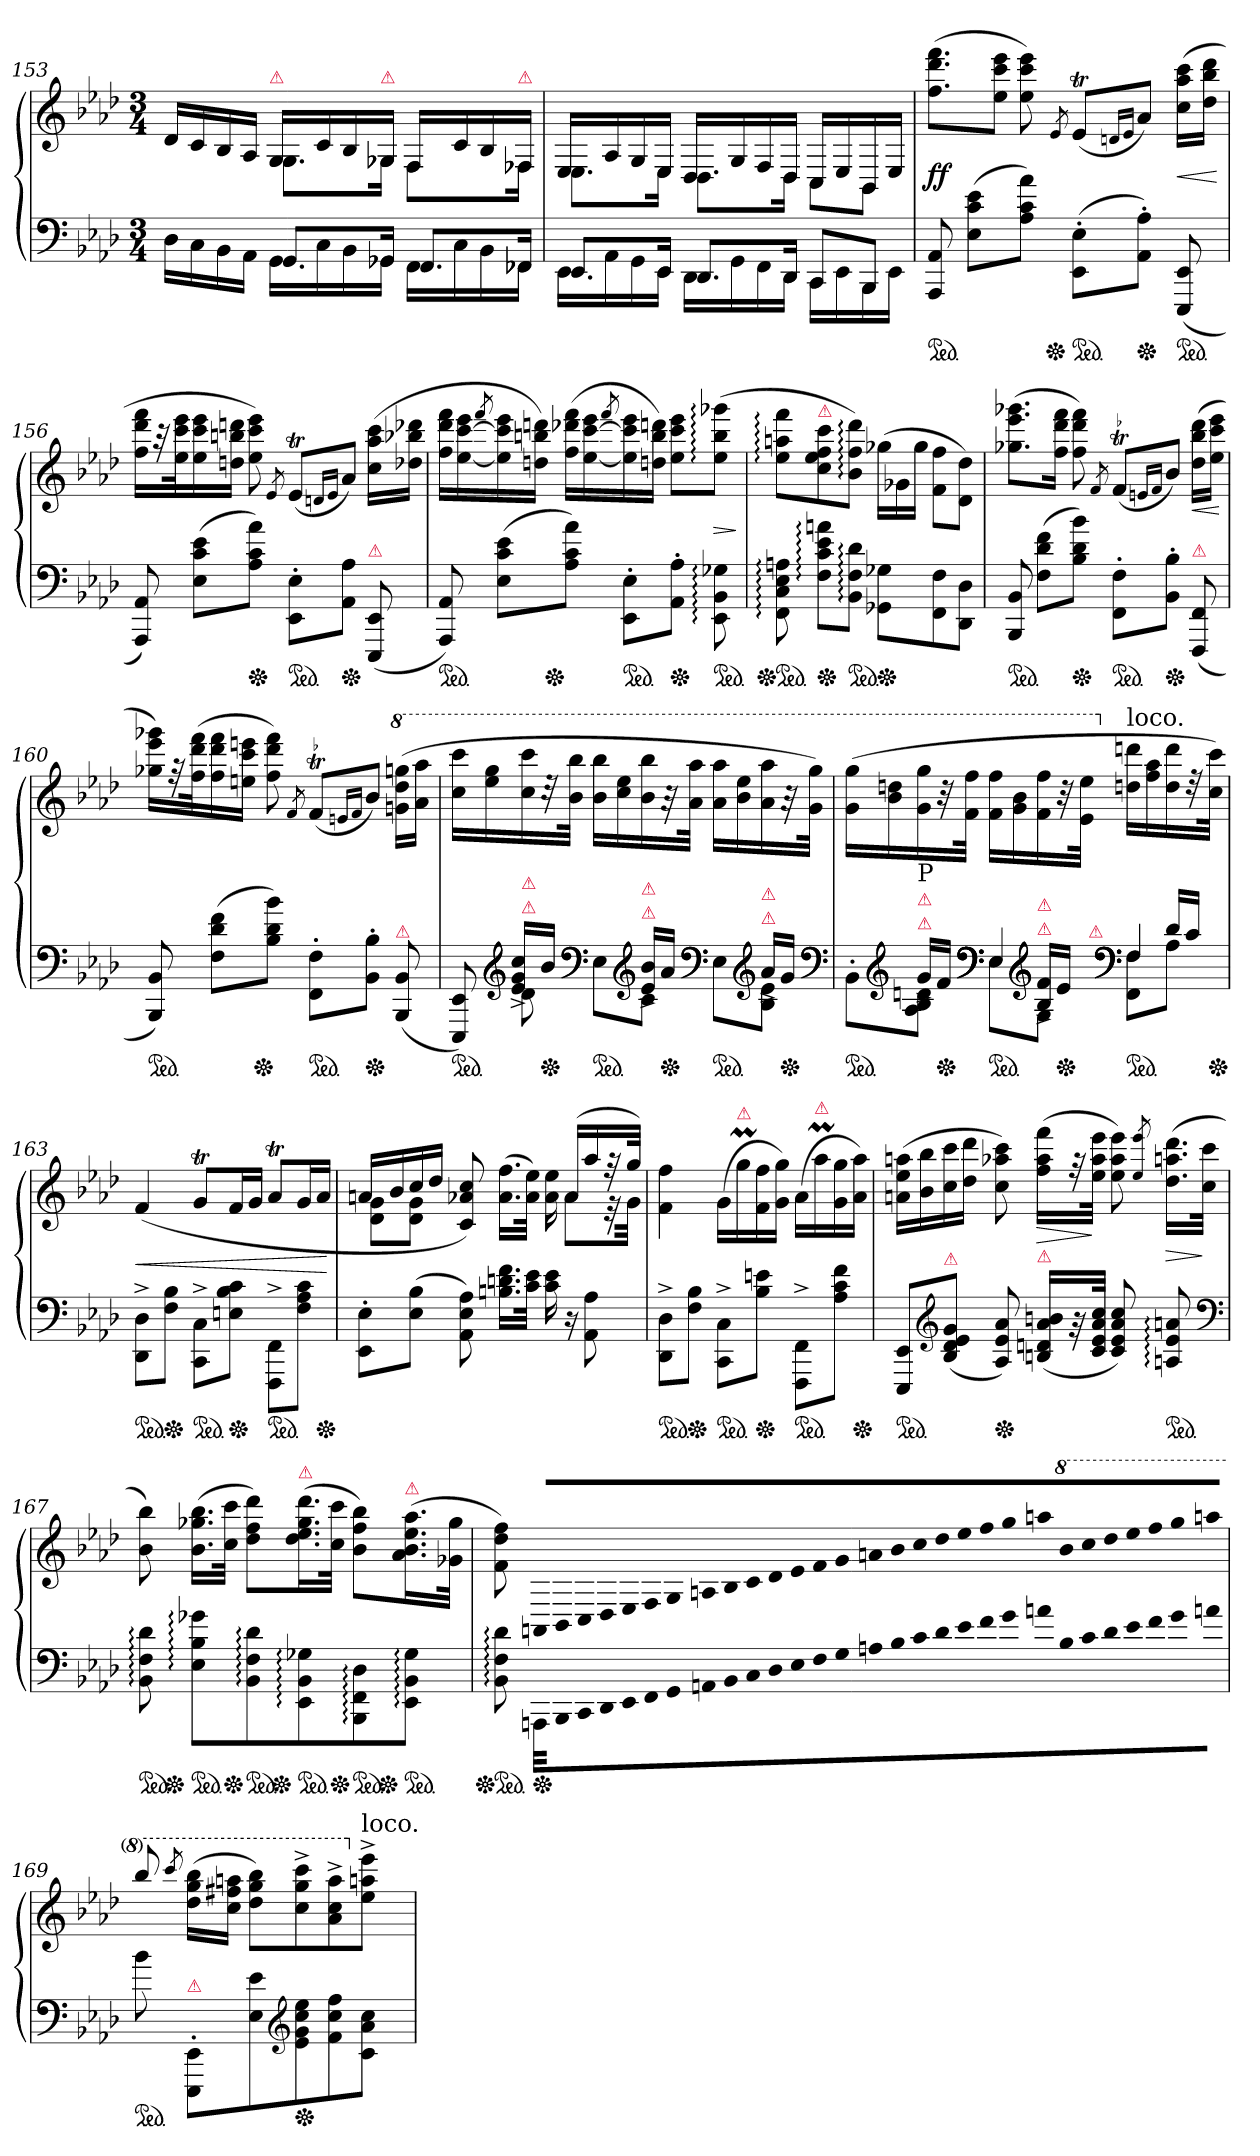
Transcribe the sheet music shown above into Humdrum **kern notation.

**kern	**kern	**dynam
*part1	*part1	*part1
*staff2	*staff1	*staff1/2
*clefF4	*clefG2	*
*k[b-e-a-d-]	*k[b-e-a-d-]	*
*M3/4	*M3/4	*
=153	=153	=153
*^	*^	*
16D-\LL	4ryy	16d-LL	4ryy	.
16C	.	16c	.	.
16BB-	.	16B-	.	.
16AA-JJ	.	16A-JJ	.	.
!	!	!LO:TX:a:color=crimson:t=⚠	!	!
16GGLL	8.GG/L	16G/LL	8.G\L	.
16C\	.	16c/	.	.
16BB-	.	16B-/	.	.
!	!	!LO:TX:a:color=crimson:t=⚠	!	!
16GG-XJJ	16GG-XJk	16G-XJJ	16G-X\Jk	.
!	!	!	!LO:N:vis=8	!
16FFLL	8.FF/L	16F/LL	8.F\L	.
16C\	.	16c/	.	.
16BB-	.	16B-/	.	.
!	!	!LO:TX:a:color=crimson:t=⚠	!	!
16FF-XJJ	16FF-XJk	16F-XJJ	16F-X\Jk	.
=154	=154	=154	=154	=154
16EE-LL	8.EE-/L	16E-/LL	8.E-\L	.
16AA-\	.	16A-/	.	.
16GG	.	16G/	.	.
16EE-JJ	16EE-Jk	16E-/JJ	16E-\Jk	.
16DD-LL	8.DD-/L	16D-/LL	8.D-\L	.
16GG\	.	16G/	.	.
16FF	.	16F/	.	.
16DD-JJ	16DD-Jk	16D-/JJ	16D-\Jk	.
16CCLL	8CC/L	16C/LL	8C\L	.
16EE-\	.	16E-/	.	.
16BBB-	8BBB-J	16BB-/	8BB-\J	.
16EE-JJ	.	16E-/JJ	.	.
*v	*v	*	*	*
=155	=155	=155	=155
*ped	*	*	*
8AAA- 8AA-	(>8.ff 8.ddd- 8.fffL	4ryy	ff
(>8E- 8c 8e-L	.	.	.
!	!LO:N:vis=8	!	!
.	16ee- 16ccc 16eee-J	.	.
8A- 8c 8a-J)	8ee- 8ccc 8eee-)	16ryy	.
*Xped	*	*	*
.	.	4..ryy	.
.	8qe-/	.	.
*ped	*	*	*
(>8EE-'>\ 8E-'>\L	(<8e-TL	.	.
.	16qqdn/LL	.	.
.	16qqe-/JJ	.	.
*Xped	*	*	*
8AA-'> 8A-'>J)	8a-J)	.	.
!LO:TX:a:color=crimson:t=⚠	!	!	!
*ped	*	*	*
(<8EEE- 8EE-	(>16cc 16aa- 16cccLL	.	<
.	16dd- 16bb- 16ddd-JJ	.	.
.	.	.	[
*	*v	*v	*
=156	=156	=156
8AAA- 8AA-)	16ff 16ddd- 16fffLL	.
.	32raa	.
.	32ee- 32ccc 32eee-K	.
(>8E- 8c 8e-L	16ee- 16ccc 16eee-	.
.	16ddn 16bbn 16dddnJJ	.
*Xped	*	*
8A- 8c 8a-J)	8ee- 8ccc 8eee-)	.
.	8qe-/	.
*ped	*	*
8EE-'>\ 8E-'>\L	(<8e-TL	.
.	16qqdn/LL	.
.	16qqe-/JJ	.
*Xped	*	*
8AA- 8A-J	8a-J)	.
!LO:TX:a:color=crimson:t=⚠	!	!
(<8EEE- 8EE-	(>16cc 16aa- 16cccLL	.
.	16dd-X 16bb-X 16ddd-XJJ	.
=157	=157	=157
*ped	*	*
*	*^	*
8AAA- 8AA-)	16ff 16ddd- 16fffLL	8..ryy	.
.	[16ee- [16ccc 16eee-	.	.
.	8qfff/	.	.
(>8E- 8c 8e-L	16ee-] 16ccc] 16eee-	.	.
.	16ddn 16bbn 16dddnJJ)	.	.
*Xped	*	*	*
.	.	2ryy	.
8A- 8c 8a-J)	(>16ff 16ddd-X 16fffLL	.	.
.	[16ee- [16ccc 16eee-	.	.
.	8qfff/	.	.
*ped	*	*	*
8EE-'>\ 8E-'>\L	16ee-] 16ccc] 16eee-	.	.
.	16ddn 16bb 16dddnJJ)	.	.
*Xped	*	*	*
8AA-'> 8A-'>J	8ee- 8ccc 8eee-L	.	.
!LO:TX:a:color=crimson:t=⚠	!	!	!
*ped	*	*	*
8EE-:\ 8BB-:\ 8G-X:\	(>8ee-: 8bb: 8ggg-X:J	.	>
.	.	32ryy	.
.	.	.	]
*	*v	*v	*
=158	=158	=158
*Xped	*	*
*ped	*	*
8FF:\ 8C:\ 8E-:\ 8An:\	8ee-: 8aan: 8fff:L	.
!	!LO:TX:a:color=crimson:t=⚠	!
*Xped	*	*
8F: 8c: 8e-: 8an:L	8cc 8ee- 8ff 8ccc	.
*ped	*	*
8BB-: 8F: 8d-:J	8b-: 8ff: 8ddd-:J)	.
*	*Xtuplet	*
*Xped	*	*
8GG-X\ 8G-X\L	(>24gg-XLL	.
.	24g-X	.
.	24gg-JJ	.
8FF 8F	8f\ 8ff\L	.
8DD- 8D-J	8d- 8dd-J)	.
=159	=159	=159
*ped	*	*
8BBB- 8BB-	(>8.gg-X 8.eee- 8.ggg-XL	.
(>8F 8d- 8fL	.	.
.	16ff 16ddd- 16fffJk	.
*Xped	*	*
8B- 8d- 8b-J)	8ff 8ddd- 8fff)	.
.	8qf/	.
!	!LO:TR:acc=-	!
*ped	*	*
8FF'> 8F'>L	(<8ftL	.
.	16qqen/LL	.
.	16qqf/JJ	.
*Xped	*	*
8BB-'> 8B-'>J	8b-J)	.
!LO:TX:a:color=crimson:t=⚠	!	!
(<8FFF 8FF	(>16dd- 16bb- 16ddd-LL	<
.	16ee- 16ccc 16eee-JJ	.
.	.	[
=160	=160	=160
*ped	*	*
*	*^	*
8BBB- 8BB-)	16gg-X 16eee- 16ggg-XLL)	8..ryy	.
.	32rff	.	.
.	(>32ff 32ddd- 32fffK	.	.
(>8F 8d- 8fL	16ff 16ddd- 16fff	.	.
.	16een 16ccc 16eeenJJ	.	.
*Xped	*	*	*
.	.	2ryy	.
8B- 8d- 8b-J)	8ff 8ddd- 8fff)	.	.
.	8qf/	.	.
!	!LO:TR:acc=-	!	!
*ped	*	*	*
8FF'> 8F'>L	(<8ftL	.	.
.	16qqen/LL	.	.
.	16qqf/JJ	.	.
*Xped	*	*	*
8BB-'> 8B-'>J	8b-J)	.	.
*	*8va	*	*
!LO:TX:a:color=crimson:t=⚠	!	!	!
(<8BBB- 8BB-	(>16ggn 16ddd- 16gggnLL	.	.
.	16aa- 16aaa-JJ	.	.
.	.	32ryy	.
*	*v	*v	*
=161	=161	=161
*^	*	*
*ped	*	*	*
8EEE-/ 8EE-/)	8ryy	16ccc 16ccccLL	.
.	.	16eee- 16ggg	.
*clefG2	*	*	*
!LO:TX:a:color=crimson:t=⚠	!	!	!
!LO:TX:a:color=crimson:t=⚠	!	!	!
8d-\	16e-^> 16g^> 16cc^>LL	16ccc 16cccc	.
*Xped	*	*	*
.	16b-/JJ	32rccc	.
.	.	32bb- 32bbb-JJk	.
*clefF4	*	*	*
*ped	*	*	*
8E-\L	8ryy	16bb- 16bbb-LL	.
.	.	16ccc 16eee-	.
*clefG2	*	*	*
!LO:TX:a:color=crimson:t=⚠	!	!	!
!LO:TX:a:color=crimson:t=⚠	!	!	!
8cJ	16e-^> 16b-^>LL	16bb- 16bbb-	.
*Xped	*	*	*
.	16a-/JJ	32raa	.
.	.	32aa- 32aaa-JJk	.
*clefF4	*	*	*
*ped	*	*	*
8E-L	8ryy	16aa- 16aaa-LL	.
.	.	16bb- 16eee-	.
*clefG2	*	*	*
!LO:TX:a:color=crimson:t=⚠	!	!	!
!LO:TX:a:color=crimson:t=⚠	!	!	!
8B-\ 8e-\J	16a-^>LL	16aa- 16aaa-	.
*Xped	*	*	*
.	16g/JJ	32raa	.
.	.	32gg 32gggJJk)	.
*v	*v	*	*
*clefF4	*	*
=162	=162	=162
*^	*	*
*	*^	*	*
*	*	*^	*	*
*ped	*	*	*	*	*
8BB-'>\L	8ryy	4ryy	4ryy	(>16gg 16gggLL	.
.	.	.	.	16bb- 16dddn	.
*clefG2	*	*	*	*	*
!LO:TX:a:color=crimson:t=⚠	!	!	!	!	!
!LO:TX:a:color=crimson:t=⚠	!	!	!	!	!
!LO:TX:a:t=P	!	!	!	!	!
8A- 8B- 8dnJ	16g^>LL	.	.	16gg 16ggg	.
*Xped	*	*	*	*	*
.	16f/JJ	.	.	32r	.
.	.	.	.	32ff 32fffJJk	.
*clefF4	*	*	*	*	*
*ped	*	*	*	*	*
8E-L	8ryy	4E-/	8...ryy	16ff\ 16fff\LL	.
.	.	.	.	16gg 16bb-	.
*clefG2	*	*	*	*	*
!LO:TX:a:color=crimson:t=⚠	!	!	!	!	!
!LO:TX:a:color=crimson:t=⚠	!	!	!	!	!
8G\J	16B-^> 16f^>LL	.	.	16ff 16fff	.
*Xped	*	*	*	*	*
.	16e-/JJ	.	.	32r	.
.	.	.	.	32ee- 32eee-JJk	.
!	!	!	!LO:TX:a:color=crimson:t=⚠	!	!
.	.	.	4ryy	.	.
*clefF4	*	*	*	*	*
*	*	*	*	*X8va	*
!	!	!	!	!LO:TX:a:t=loco.	!
*ped	*	*	*	*	*
8FF\ 8F\L	8ryy	4F/	.	16ddn 16dddLL	.
.	.	.	.	16ff 16aa-	.
8A-J	16dLL	.	.	16dd 16ddd	.
.	16c/JJ	.	.	32rdd	.
*Xped	*	*	*	*	*
.	.	.	.	32cc 32cccJJk)	.
.	.	.	64ryy	.	.
*v	*v	*v	*v	*	*
=163	=163	=163
*ped	*	*
8DD-^>\ 8D-^>\L	(>4f	<
*Xped	*	*
8F 8B-J	.	.
*ped	*	*
8CC^>\ 8C^>\L	8gtL	.
*Xped	*	*
8En 8B- 8cJ	16fL	.
.	16gJJ	.
*ped	*	*
8FFF^>\ 8FF^>\L	8a-TL	.
8F 8A- 8cJ	16gL	.
*Xped	*	*
.	16a-JJ	.
.	.	[
=164	=164	=164
*	*^	*
8EE-'>\ 8E-'>\L	16anLL	8d- 8gL	.
.	16b-	.	.
(>8E- 8B-J	16cc	8d- 8gJ	.
.	16dd-JJ	.	.
8AA- 8E- 8A-)	8c 8a-X 8cc)	4ryy	.
16.Bn\ 16.dn\ 16.f\LL	(>16.a- 16.ffLL	.	.
32c\ 32e-\JJk	32a- 32ee-JJk)	.	.
16c\ 16e-\	16a- 16ee-	16ryy	.
16r	(>16a-LL	8a-L	.
8AA- 8A-	16aa-	.	.
.	32rff	32re	.
.	32ggJJk)	32gJkk	.
*	*v	*v	*
=165	=165	=165
*ped	*	*
8DD-^>\ 8D-^>\L	4f 4ff	.
*Xped	*	*
8F 8B-J	.	.
*ped	*	*
8CC^> 8C^>L	(>16gLL	.
!	!LO:TX:a:color=crimson:t=⚠	!
.	16ggm	.
*Xped	*	*
8B- 8enJ	16f 16ff	.
.	16g 16ggJJ)	.
*ped	*	*
8FFF^>\ 8FF^>\L	(>16a-LL	.
!	!LO:TX:a:color=crimson:t=⚠	!
.	16aa-M	.
8A- 8c 8fJ	16g 16gg	.
*Xped	*	*
.	16a- 16aa-JJ)	.
=166	=166	=166
!LO:TX:a:color=crimson:t=⚠	!	!
*ped	*	*
8EEE- 8EE-L	(>16an 16ee- 16aanLL	.
.	16b- 16bb-	.
*clefG2	*	*
!LO:TX:a:color=crimson:t=⚠	!	!
(<8B- 8d- 8e- 8gJ	16cc 16ccc	.
.	16dd- 16ddd-JJ	.
*Xped	*	*
8A- 8e- 8a-)	8cc 8aa-X 8ccc)	.
!LO:TX:a:color=crimson:t=⚠	!	!
(<16Bn 16dn 16a- 16bnLL	(>16ff 16aa- 16fffLL	>
32rg	32rff	.
32c 32e- 32a- 32ccJJk	32ee- 32aa- 32eee-JJk	]
8c 8e- 8a- 8cc)	8ee- 8aa- 8eee-)	.
.	8qee-/ 8qeee-/	.
*ped	*	*
8An: 8e-: 8an:	(>16.dd- 16.aan 16.ddd-LL	>
.	32cc 32cccJJk	]
*clefF4	*	*
=167	=167	=167
*	*^	*
*	*	*^	*
*ped	*	*	*	*
8BB-: 8F: 8d-:	8b- 8bb-)	16ryy	4ryy	.
*Xped	*	*	*	*
.	.	2ryy	.	.
*ped	*	*	*	*
8E-: 8B-: 8g-X:L	(>16.b- 16.gg-X 16.bb-LL	.	.	.
*Xped	*	*	*	*
.	32cc 32cccJJk	.	.	.
*ped	*	*	*	*
8BB-: 8F: 8d-:	8dd- 8ff 8ddd-L)	.	16ryy	.
*Xped	*	*	*	*
.	.	.	4..ryy	.
!	!LO:TX:a:color=crimson:t=⚠	!	!	!
*ped	*	*	*	*
8EE-: 8BB-: 8G-X:	(>16.dd- 16.ee- 16.gg- 16.ddd-L	.	.	.
*Xped	*	*	*	*
.	32cc 32cccJJk	.	.	.
*ped	*	*	*	*
8BBB-: 8FF: 8D-:	8b- 8ff 8bb-L)	.	.	.
*Xped	*	*	*	*
.	.	8.ryy	.	.
!	!LO:TX:a:color=crimson:t=⚠	!	!	!
*ped	*	*	*	*
8EE-: 8BB-: 8G-:J	(>16.a- 16.b- 16.ee- 16.aa-L	.	.	.
.	32g-X 32gg-JJk	.	.	.
*	*v	*v	*v	*
=168	=168	=168
*Xped	*	*
*ped	*	*
8BB-: 8F: 8d-:	8f 8dd- 8ff)	.
*Xtuplet	*	*
!LO:N:vis=8	!LO:N:vis=8	!
*Xped	*	*
232%5AAAn!\L	232%5AAn!/L	.
!LO:N:vis=8	!LO:N:vis=8	!
232%5BBB-!\	232%5BB-!/	.
!LO:N:vis=8	!LO:N:vis=8	!
232%5CC!\	232%5C!/	.
!LO:N:vis=8	!LO:N:vis=8	!
232%5DD-!\	232%5D-!/	.
!LO:N:vis=8	!LO:N:vis=8	!
232%5EE-!\	232%5E-!/	.
!LO:N:vis=8	!LO:N:vis=8	!
232%5FF!\	232%5F!/	.
!LO:N:vis=8	!LO:N:vis=8	!
232%5GG!\	232%5G!/	.
!LO:N:vis=8	!LO:N:vis=8	!
232%5AAn!\	232%5An!/	.
!LO:N:vis=8	!LO:N:vis=8	!
232%5BB-!\	232%5B-!/	.
!LO:N:vis=8	!LO:N:vis=8	!
232%5C!	232%5c!	.
!LO:N:vis=8	!LO:N:vis=8	!
232%5D-!	232%5d-!	.
!LO:N:vis=8	!LO:N:vis=8	!
232%5E-!	232%5e-!	.
!LO:N:vis=8	!LO:N:vis=8	!
232%5F!	232%5f!	.
!LO:N:vis=8	!LO:N:vis=8	!
232%5G!	232%5g!	.
!LO:N:vis=8	!LO:N:vis=8	!
232%5An!	232%5an!	.
!LO:N:vis=8	!LO:N:vis=8	!
232%5B-!	232%5b-!	.
!LO:N:vis=8	!LO:N:vis=8	!
232%5c!	232%5cc!	.
!LO:N:vis=8	!LO:N:vis=8	!
232%5d-!\	232%5dd-!/	.
!LO:N:vis=8	!LO:N:vis=8	!
232%5e-!\	232%5ee-!/	.
!LO:N:vis=8	!LO:N:vis=8	!
232%5f!\	232%5ff!/	.
!LO:N:vis=8	!LO:N:vis=8	!
232%5g!\	232%5gg!/	.
!LO:N:vis=8	!LO:N:vis=8	!
232%5an!	232%5aan!	.
!LO:N:vis=8	!	!
*	*8va	*
!	!LO:N:vis=8	!
232%5B-!\	232%5bb-!/	.
!LO:N:vis=8	!LO:N:vis=8	!
232%5c!\	232%5ccc!/	.
!LO:N:vis=8	!LO:N:vis=8	!
232%5d-!\	232%5ddd-!/	.
!LO:N:vis=8	!LO:N:vis=8	!
232%5e-!\	232%5eee-!/	.
!LO:N:vis=8	!LO:N:vis=8	!
232%5f!\	232%5fff!/	.
!LO:N:vis=8	!LO:N:vis=8	!
232%5g!\	232%5ggg!/	.
!LO:N:vis=8	!LO:N:vis=8	!
232%5an!\J	232%5aaan!/J	.
=169	=169	=169
*ped	*	*
8b-\	8bbb-/	.
.	8qcccc/	.
!LO:TX:a:color=crimson:t=⚠	!	!
8EEE-'</ 8EE-'</L	(>16ddd- 16ggg 16bbb-LL	.
.	16ccc 16fff#X 16aaanJJ	.
8E-\ 8e-\	8ddd- 8ggg 8bbb-L)	.
*clefG2	*	*
*Xped	*	*
8e-\ 8g\ 8cc\ 8ee-\	8ccc^< 8ggg^< 8cccc^<	.
8f\ 8cc\ 8ff\	8aa-^< 8ccc^< 8aaa^<	.
*	*X8va	*
!	!LO:TX:a:t=loco.	!
8c\ 8a-\ 8cc\J	8ee-^< 8aan^< 8eee-^<J	.
=	=	=
*-	*-	*-
